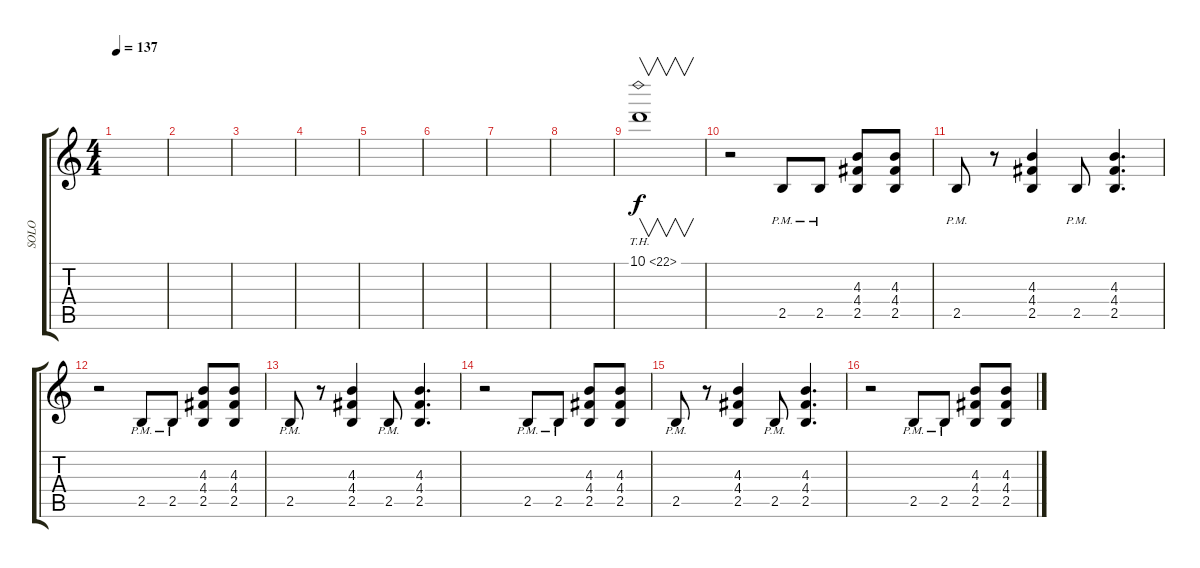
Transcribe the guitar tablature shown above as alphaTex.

\track ("SOLO" "SOLO") {instrument overdrivenguitar}
\staff {score tabs}
\tuning (E4 B3 G3 D3 A2 E2) {hide}
\ts (4 4)
\tempo 137
\clef g2
\ks c
|
|
|
|
|
|
|
|
10.1{th 12}.1{v} |
r.2 2.5{pm}.8 2.5{pm}.8 (4.3 4.4 2.5).8 (4.3 4.4 2.5).8 |
2.5{pm}.8 r.8 (4.3 4.4 2.5).4 2.5{pm}.8 (4.3 4.4 2.5).4{d} |
r.2 2.5{pm}.8 2.5{pm}.8 (4.3 4.4 2.5).8 (4.3 4.4 2.5).8 |
2.5{pm}.8 r.8 (4.3 4.4 2.5).4 2.5{pm}.8 (4.3 4.4 2.5).4{d} |
r.2 2.5{pm}.8 2.5{pm}.8 (4.3 4.4 2.5).8 (4.3 4.4 2.5).8 |
2.5{pm}.8 r.8 (4.3 4.4 2.5).4 2.5{pm}.8 (4.3 4.4 2.5).4{d} |
r.2 2.5{pm}.8 2.5{pm}.8 (4.3 4.4 2.5).8 (4.3 4.4 2.5).8
